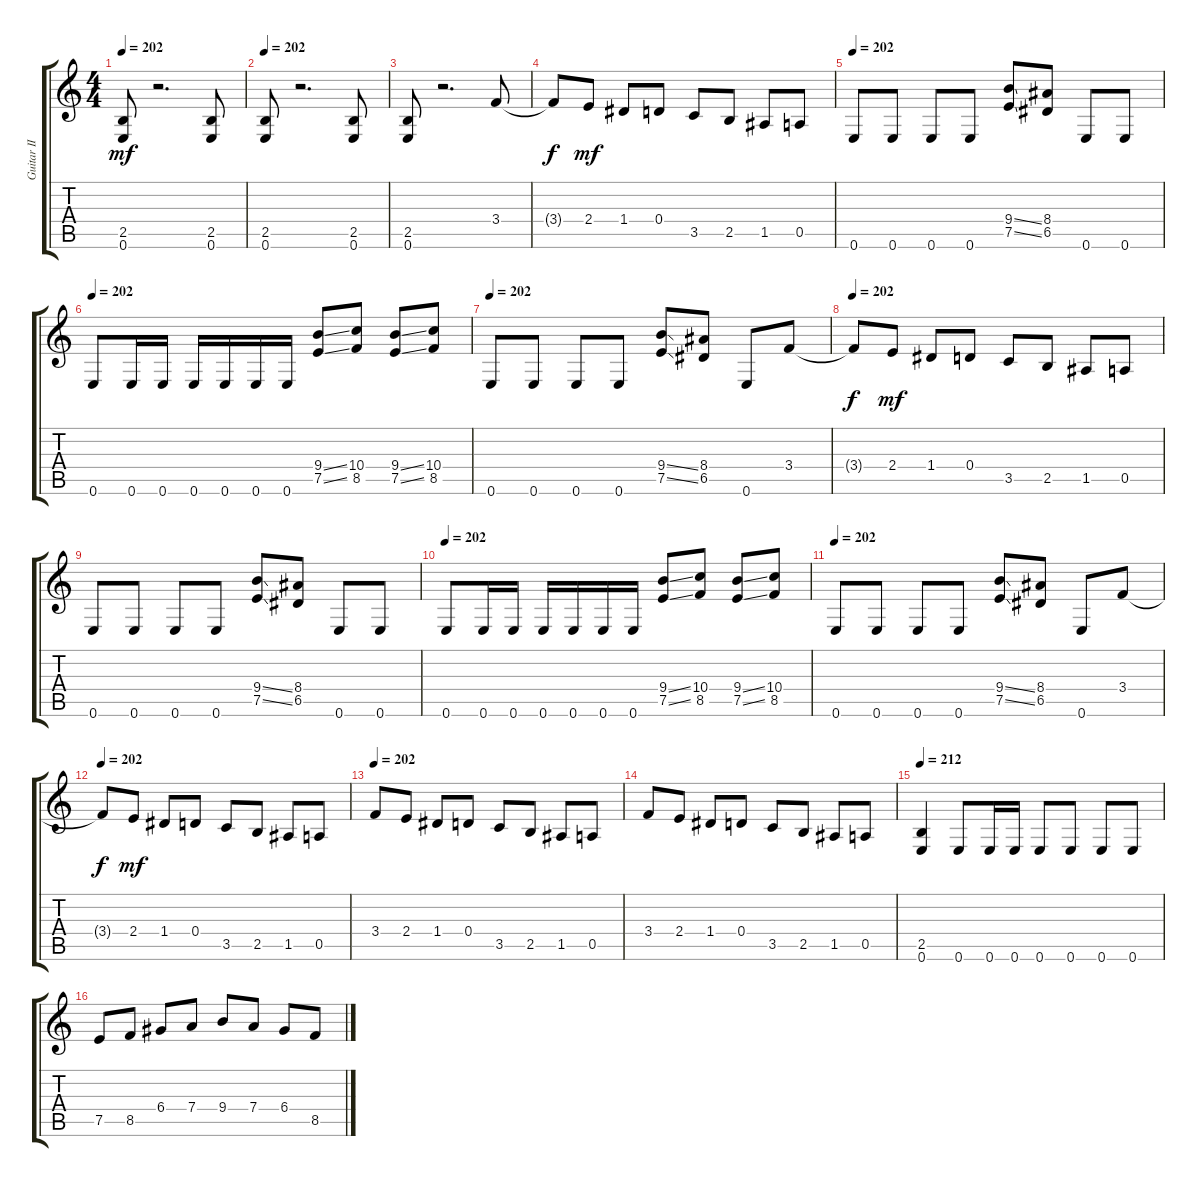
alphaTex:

\track ("Guitar II" "Guitar II") {instrument distortionguitar}
\staff {score tabs}
\tuning (E4 B3 G3 D3 A2 E2) {hide}
\ts (4 4)
\tempo 202
\clef g2
\ks c
(2.5 0.6).8{dy mf} r.2{d} (2.5 0.6).8 |
\tempo 202
(2.5 0.6).8 r.2{d} (2.5 0.6).8 |
(2.5 0.6).8 r.2{d} 3.4.8 |
3.4{t}.8{dy f} 2.4.8{dy mf} 1.4.8 0.4.8 3.5.8 2.5.8 1.5.8 0.5.8 |
\tempo 202
0.6.8 0.6.8 0.6.8 0.6.8 (9.4{ss} 7.5{ss}).8 (8.4 6.5).8 0.6.8 0.6.8 |
\tempo 202
0.6.8 0.6.16 0.6.16 0.6.16 0.6.16 0.6.16 0.6.16 (9.4{ss} 7.5{ss}).8 (10.4 8.5).8 (9.4{ss} 7.5{ss}).8 (10.4 8.5).8 |
\tempo 202
0.6.8 0.6.8 0.6.8 0.6.8 (9.4{ss} 7.5{ss}).8 (8.4 6.5).8 0.6.8 3.4.8 |
\tempo 202
3.4{t}.8{dy f} 2.4.8{dy mf} 1.4.8 0.4.8 3.5.8 2.5.8 1.5.8 0.5.8 |
0.6.8 0.6.8 0.6.8 0.6.8 (9.4{ss} 7.5{ss}).8 (8.4 6.5).8 0.6.8 0.6.8 |
\tempo 202
0.6.8 0.6.16 0.6.16 0.6.16 0.6.16 0.6.16 0.6.16 (9.4{ss} 7.5{ss}).8 (10.4 8.5).8 (9.4{ss} 7.5{ss}).8 (10.4 8.5).8 |
\tempo 202
0.6.8 0.6.8 0.6.8 0.6.8 (9.4{ss} 7.5{ss}).8 (8.4 6.5).8 0.6.8 3.4.8 |
\tempo 202
3.4{t}.8{dy f} 2.4.8{dy mf} 1.4.8 0.4.8 3.5.8 2.5.8 1.5.8 0.5.8 |
\tempo 202
3.4.8 2.4.8 1.4.8 0.4.8 3.5.8 2.5.8 1.5.8 0.5.8 |
3.4.8 2.4.8 1.4.8 0.4.8 3.5.8 2.5.8 1.5.8 0.5.8 |
\tempo 212
(2.5 0.6).4 0.6.8 0.6.16 0.6.16 0.6.8 0.6.8 0.6.8 0.6.8 |
7.5.8 8.5.8 6.4.8 7.4.8 9.4.8 7.4.8 6.4.8 8.5.8
